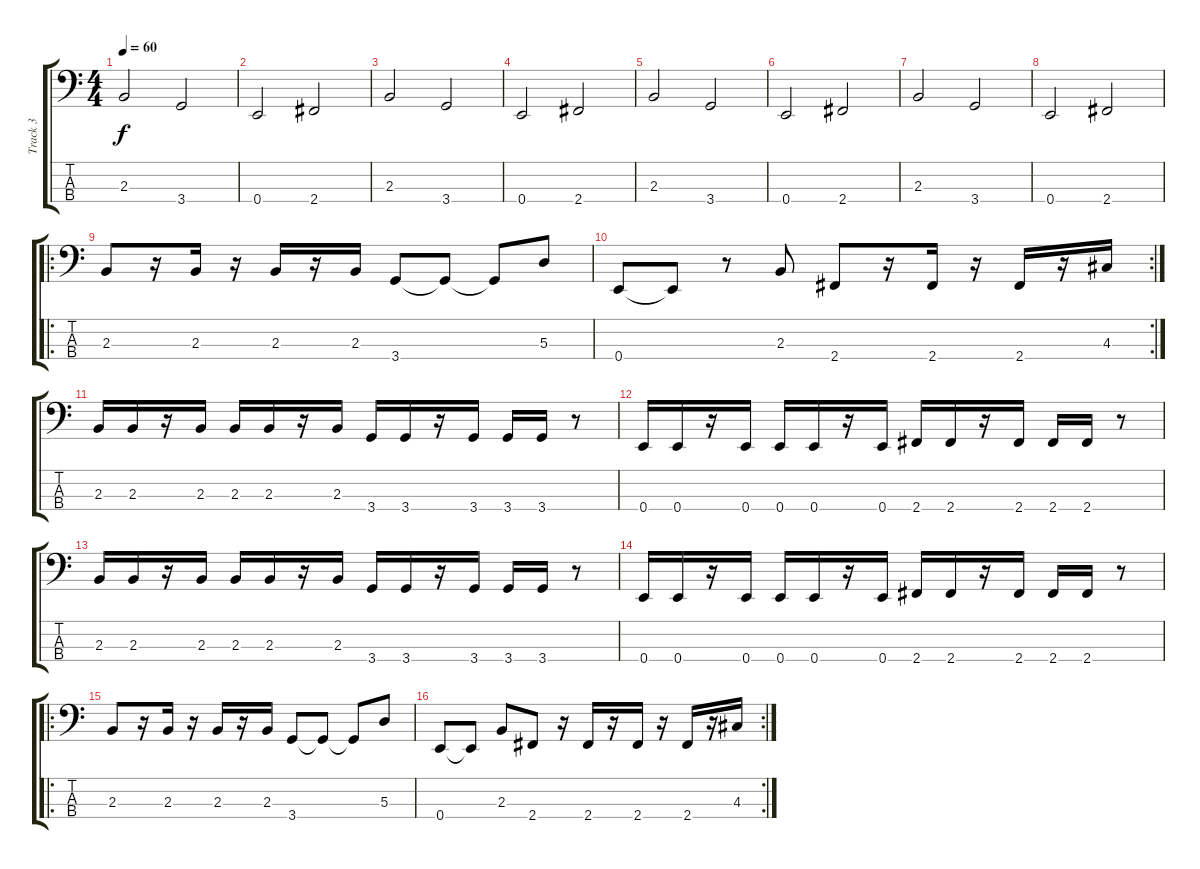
\track ("Track 3" "Track 3") {instrument electricbassfinger}
\staff {score tabs}
\tuning (G2 D2 A1 E1) {hide}
\ts (4 4)
\tempo 60
\clef f4
\ks c
2.3.2{dy f} 3.4.2 |
0.4.2 2.4.2 |
2.3.2 3.4.2 |
0.4.2 2.4.2 |
2.3.2 3.4.2 |
0.4.2 2.4.2 |
2.3.2 3.4.2 |
0.4.2 2.4.2 |
\ro
2.3.8 r.16 2.3.16 r.16 2.3.16 r.16 2.3.16 3.4.8 3.4{t}.8 3.4{t}.8 5.3.8 |
\rc 2
0.4.8 0.4{t}.8 r.8 2.3.8 2.4.8 r.16 2.4.16 r.16 2.4.16 r.16 4.3.16 |
2.3.16 2.3.16 r.16 2.3.16 2.3.16 2.3.16 r.16 2.3.16 3.4.16 3.4.16 r.16 3.4.16 3.4.16 3.4.16 r.8 |
0.4.16 0.4.16 r.16 0.4.16 0.4.16 0.4.16 r.16 0.4.16 2.4.16 2.4.16 r.16 2.4.16 2.4.16 2.4.16 r.8 |
2.3.16 2.3.16 r.16 2.3.16 2.3.16 2.3.16 r.16 2.3.16 3.4.16 3.4.16 r.16 3.4.16 3.4.16 3.4.16 r.8 |
0.4.16 0.4.16 r.16 0.4.16 0.4.16 0.4.16 r.16 0.4.16 2.4.16 2.4.16 r.16 2.4.16 2.4.16 2.4.16 r.8 |
\ro
2.3.8 r.16 2.3.16 r.16 2.3.16 r.16 2.3.16 3.4.8 3.4{t}.8 3.4{t}.8 5.3.8 |
\rc 2
0.4.8 0.4{t}.8 2.3.8 2.4.8 r.16 2.4.16 r.16 2.4.16 r.16 2.4.16 r.16 4.3.16
